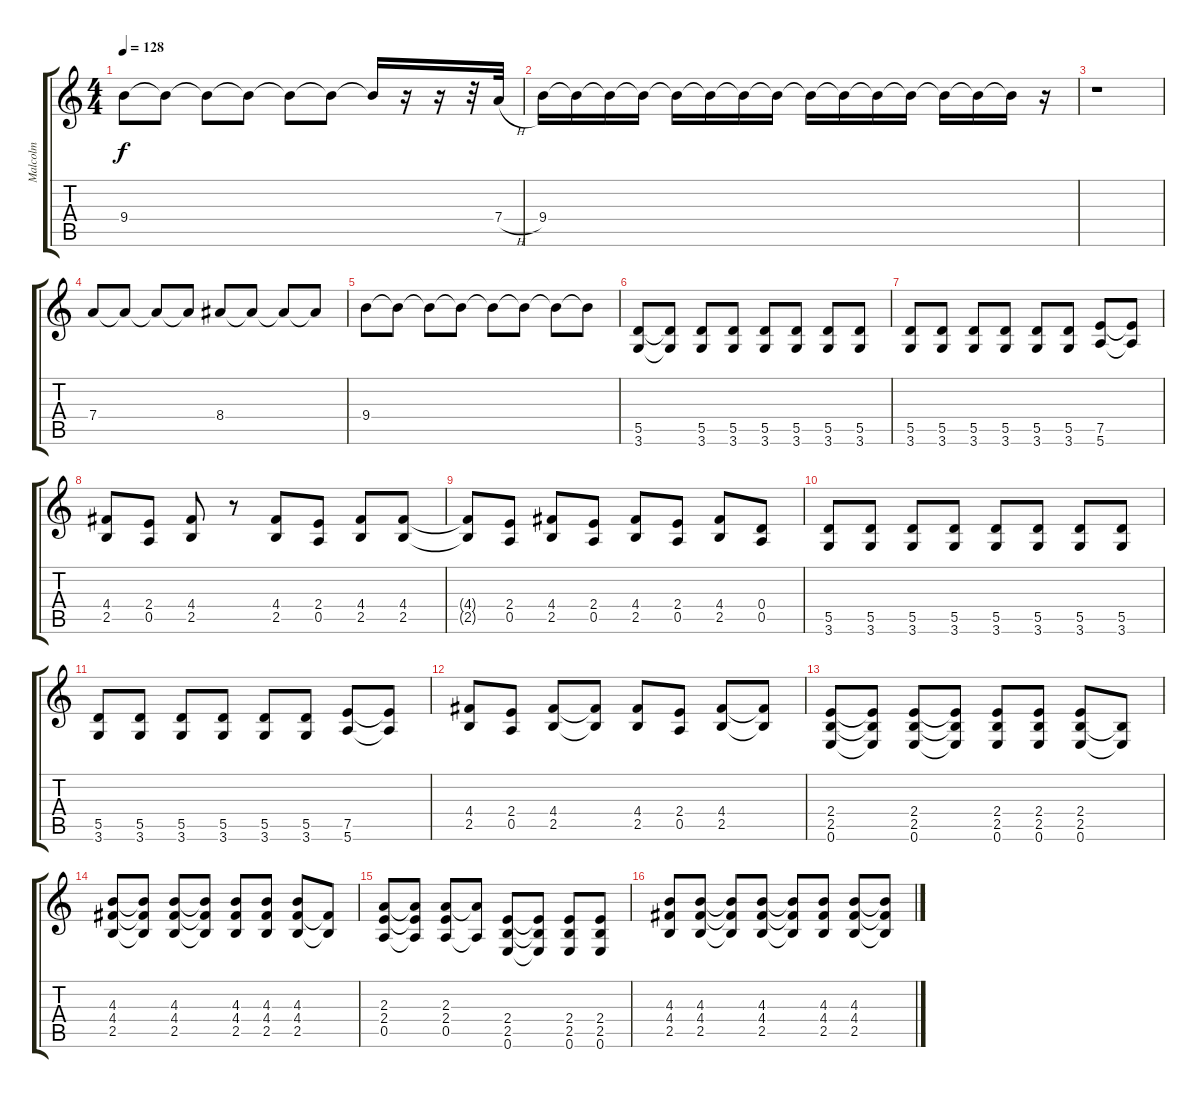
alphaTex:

\track ("Malcolm" "Malcolm") {instrument distortionguitar}
\staff {score tabs}
\tuning (E4 B3 G3 D3 A2 E2) {hide}
\ts (4 4)
\tempo 128
\clef g2
\ks c
9.4.8{dy f} 9.4{t}.8 9.4{t}.8 9.4{t}.8 9.4{t}.8 9.4{t}.8 9.4{t}.16 r.16 r.16 r.32 7.4{h}.32 |
9.4.16 9.4{t}.16 9.4{t}.16 9.4{t}.16 9.4{t}.16 9.4{t}.16 9.4{t}.16 9.4{t}.16 9.4{t}.16 9.4{t}.16 9.4{t}.16 9.4{t}.16 9.4{t}.16 9.4{t}.16 9.4{t}.16 r.16 |
r.1 |
7.4.8 7.4{t}.8 7.4{t}.8 7.4{t}.8 8.4.8 8.4{t}.8 8.4{t}.8 8.4{t}.8 |
9.4.8 9.4{t}.8 9.4{t}.8 9.4{t}.8 9.4{t}.8 9.4{t}.8 9.4{t}.8 9.4{t}.8 |
(5.5 3.6).8{volume 7} (5.5{t} 3.6{t}).8 (5.5 3.6).8 (5.5 3.6).8 (5.5 3.6).8{volume 10} (5.5 3.6).8 (5.5 3.6).8 (5.5 3.6).8 |
(5.5 3.6).8{volume 15} (5.5 3.6).8 (5.5 3.6).8 (5.5 3.6).8 (5.5 3.6).8 (5.5 3.6).8 (7.5 5.6).8 (7.5{t} 5.6{t}).8 |
(4.4 2.5).8 (2.4 0.5).8 (4.4 2.5).8 r.8 (4.4 2.5).8 (2.4 0.5).8 (4.4 2.5).8 (4.4 2.5).8 |
(4.4{t} 2.5{t}).8 (2.4 0.5).8 (4.4 2.5).8 (2.4 0.5).8 (4.4 2.5).8 (2.4 0.5).8 (4.4 2.5).8 (0.4 0.5).8 |
(5.5 3.6).8{volume 7} (5.5 3.6).8 (5.5 3.6).8 (5.5 3.6).8 (5.5 3.6).8{volume 10} (5.5 3.6).8 (5.5 3.6).8 (5.5 3.6).8 |
(5.5 3.6).8{volume 15} (5.5 3.6).8 (5.5 3.6).8 (5.5 3.6).8 (5.5 3.6).8 (5.5 3.6).8 (7.5 5.6).8 (7.5{t} 5.6{t}).8 |
(4.4 2.5).8 (2.4 0.5).8 (4.4 2.5).8 (4.4{t} 2.5{t}).8 (4.4 2.5).8 (2.4 0.5).8 (4.4 2.5).8 (4.4{t} 2.5{t}).8 |
(2.4 2.5 0.6).8 (2.4{t} 2.5{t} 0.6{t}).8 (2.4 2.5 0.6).8 (2.4{t} 2.5{t} 0.6{t}).8 (2.4 2.5 0.6).8 (2.4 2.5 0.6).8 (2.4 2.5 0.6).8 (2.5{t} 0.6{t}).8 |
(4.3 4.4 2.5).8 (4.3{t} 4.4{t} 2.5{t}).8 (4.3 4.4 2.5).8 (4.3{t} 4.4{t} 2.5{t}).8 (4.3 4.4 2.5).8 (4.3 4.4 2.5).8 (4.3 4.4 2.5).8 (4.4{t} 2.5{t}).8 |
(2.3 2.4 0.5).8 (2.3{t} 2.4{t} 0.5{t}).8 (2.3 2.4 0.5).8 (2.3{t} 0.5{t}).8 (2.4 2.5 0.6).8 (2.4{t} 2.5{t} 0.6{t}).8 (2.4 2.5 0.6).8 (2.4 2.5 0.6).8 |
(4.3 4.4 2.5).8 (4.3 4.4 2.5).8 (4.3{t} 4.4{t} 2.5{t}).8 (4.3 4.4 2.5).8 (4.3{t} 4.4{t} 2.5{t}).8 (4.3 4.4 2.5).8 (4.3 4.4 2.5).8 (4.3{t} 4.4{t} 2.5{t}).8
